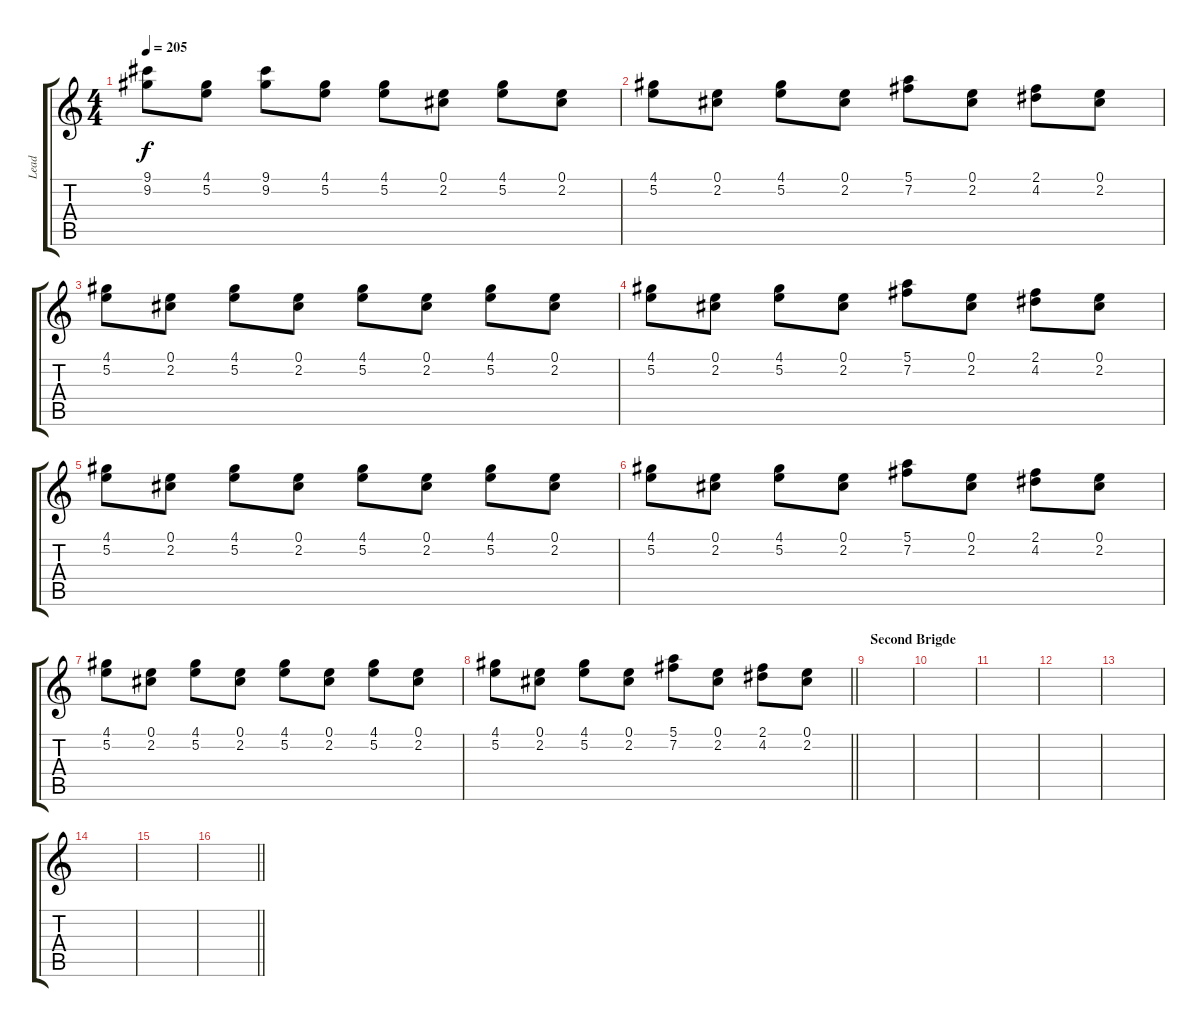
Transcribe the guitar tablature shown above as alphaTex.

\track ("Lead" "Lead") {instrument overdrivenguitar}
\staff {score tabs}
\tuning (E4 B3 G3 D3 A2 E2) {hide}
\ts (4 4)
\tempo 205
\clef g2
\ks c
(9.1 9.2).8{dy f} (4.1 5.2).8 (9.1 9.2).8 (4.1 5.2).8 (4.1 5.2).8 (0.1 2.2).8 (4.1 5.2).8 (0.1 2.2).8 |
(4.1 5.2).8 (0.1 2.2).8 (4.1 5.2).8 (0.1 2.2).8 (5.1 7.2).8 (0.1 2.2).8 (2.1 4.2).8 (0.1 2.2).8 |
(4.1 5.2).8 (0.1 2.2).8 (4.1 5.2).8 (0.1 2.2).8 (4.1 5.2).8 (0.1 2.2).8 (4.1 5.2).8 (0.1 2.2).8 |
(4.1 5.2).8 (0.1 2.2).8 (4.1 5.2).8 (0.1 2.2).8 (5.1 7.2).8 (0.1 2.2).8 (2.1 4.2).8 (0.1 2.2).8 |
(4.1 5.2).8 (0.1 2.2).8 (4.1 5.2).8 (0.1 2.2).8 (4.1 5.2).8 (0.1 2.2).8 (4.1 5.2).8 (0.1 2.2).8 |
(4.1 5.2).8 (0.1 2.2).8 (4.1 5.2).8 (0.1 2.2).8 (5.1 7.2).8 (0.1 2.2).8 (2.1 4.2).8 (0.1 2.2).8 |
(4.1 5.2).8 (0.1 2.2).8 (4.1 5.2).8 (0.1 2.2).8 (4.1 5.2).8 (0.1 2.2).8 (4.1 5.2).8 (0.1 2.2).8 |
\barLineRight lightlight
(4.1 5.2).8 (0.1 2.2).8 (4.1 5.2).8 (0.1 2.2).8 (5.1 7.2).8 (0.1 2.2).8 (2.1 4.2).8 (0.1 2.2).8 |
\section ("" "Second Brigde")
|
|
|
|
|
|
|
\barLineRight lightlight
